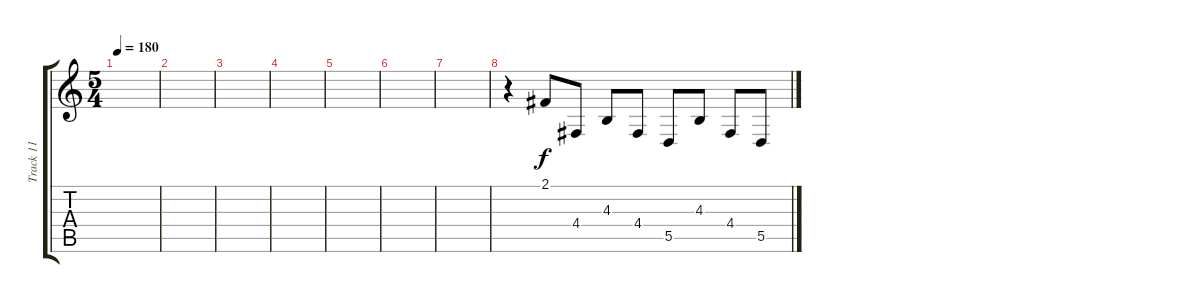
\track ("Track 11" "Track 11") {instrument clarinet}
\staff {score tabs}
\tuning (E4 B3 G3 D3 A2 E2) {hide}
\ts (5 4)
\tempo 180
\clef g2
\ks c
|
|
|
|
|
|
|
r.4 2.1.8 4.4.8 4.3.8 4.4.8 5.5.8 4.3.8 4.4.8 5.5.8
